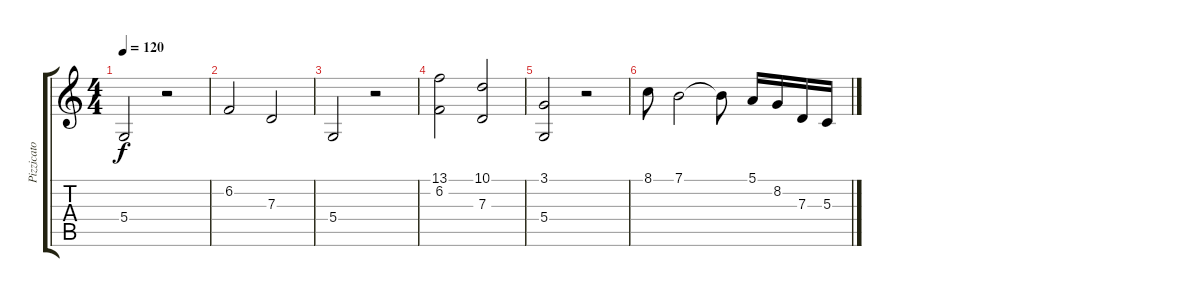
\track ("Pizzicato " "Pizzicato ") {instrument pizzicatostrings}
\staff {score tabs}
\tuning (E4 B3 G3 D3 A2 E2) {hide}
\ts (4 4)
\tempo 120
\clef g2
\ks c
5.4.2{dy f} r.2 |
6.2.2 7.3.2 |
5.4.2 r.2 |
(13.1 6.2).2 (10.1 7.3).2 |
(3.1 5.4).2 r.2 |
8.1.8{volume 10} 7.1.2 7.1{t}.8 5.1.16 8.2.16 7.3.16 5.3.16
